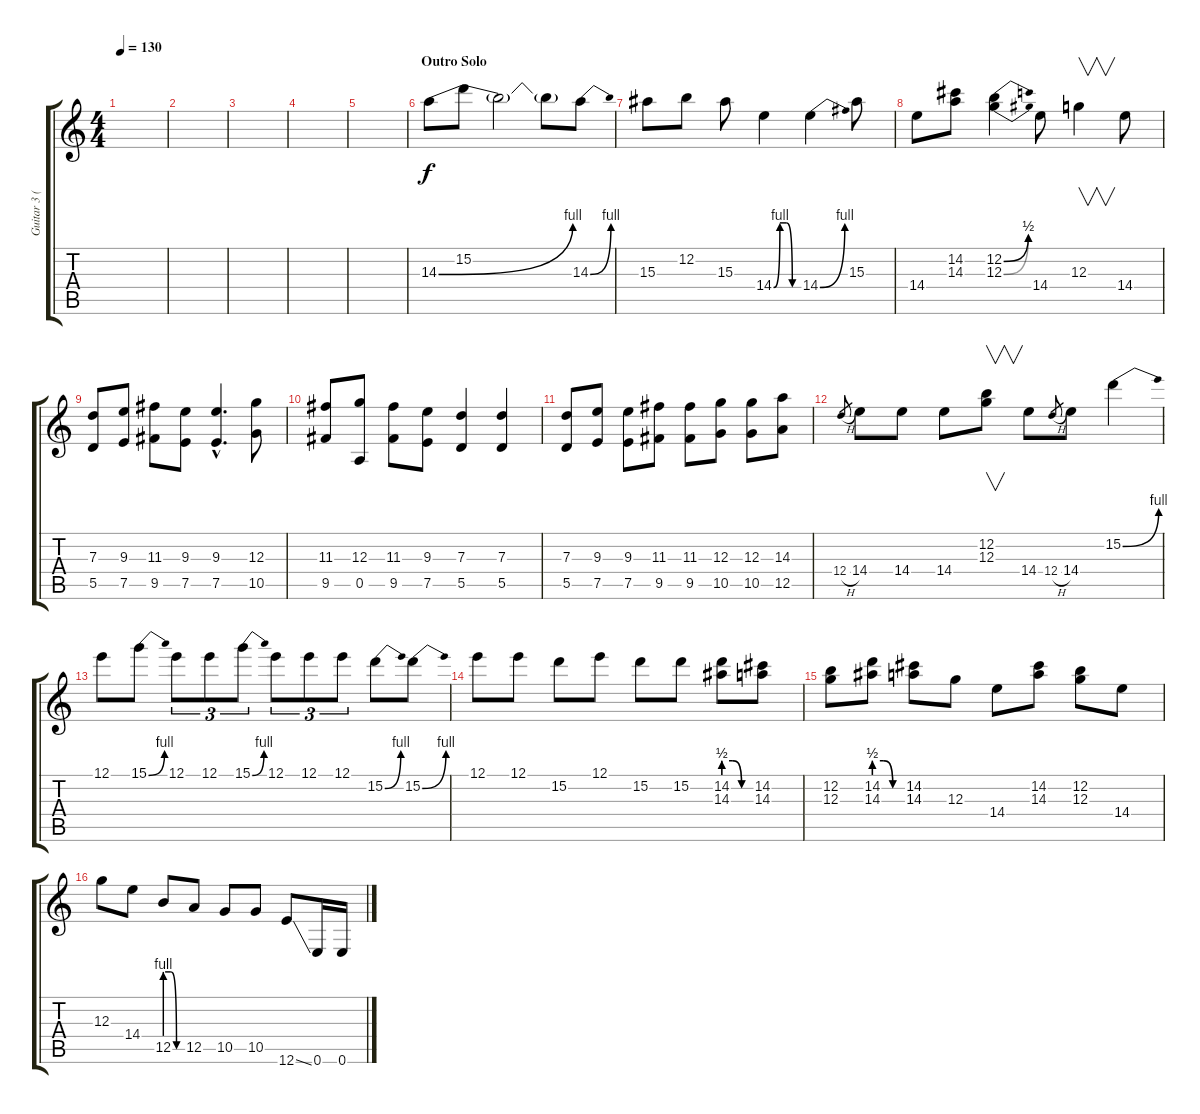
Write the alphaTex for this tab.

\track ("Guitar 3 (Solo)" "Guitar 3 (") {instrument distortionguitar}
\staff {score tabs}
\tuning (E4 B3 G3 D3 A2 E2) {hide}
\ts (4 4)
\tempo 130
\clef g2
\ks c
|
|
|
|
|
\section ("" "Outro Solo")
14.3{be (bend 0 0 60 4)}.8 15.2.8 14.3{t}.2 14.3{t}.8 14.3{be (bend 0 0 60 4)}.8 |
15.3.8 12.2.8 15.3.8 14.4{be (custom 0 0 15 4 30 4 45 0 60 0)}.4 14.4{be (bend 0 0 60 4)}.4 15.3.8 |
14.4.8 (14.2 14.3).8 (12.2{be (bend 0 0 60 2)} 12.3{be (bend 0 0 60 2)}).4 14.4.8 12.3.4{v} 14.4.8 |
(7.3 5.5).8 (9.3 7.5).8 (11.3 9.5).8 (9.3 7.5).8 (9.3{hac} 7.5{hac}).4{d} (12.3 10.5).8 |
(11.3 9.5).8 (12.3 0.5).8 (11.3 9.5).8 (9.3 7.5).8 (7.3 5.5).4 (7.3 5.5).4 |
(7.3 5.5).8 (9.3 7.5).8 (9.3 7.5).8 (11.3 9.5).8 (11.3 9.5).8 (12.3 10.5).8 (12.3 10.5).8 (14.3 12.5).8 |
12.4{h}.8{gr} 14.4.8 14.4.8 14.4.8 (12.2 12.3).8{v} 14.4.8 12.4{h}.8{gr} 14.4.8 15.2{be (bend 0 0 60 4)}.4 |
12.1.8 15.1{be (bend 0 0 60 4)}.8 12.1.8{tu (3 2)} 12.1.8{tu (3 2)} 15.1{be (bend 0 0 60 4)}.8{tu (3 2)} 12.1.8{tu (3 2)} 12.1.8{tu (3 2)} 12.1.8{tu (3 2)} 15.2{be (bend 0 0 60 4)}.8 15.2{be (bend 0 0 60 4)}.8 |
12.1.8 12.1.8 15.2.8 12.1.8 15.2.8 15.2.8 (14.2{be (custom 0 2 20 2 40 0 60 0)} 14.3{be (custom 0 2 20 2 40 0 60 0)}).8 (14.2 14.3).8 |
(12.2 12.3).8 (14.2{be (custom 0 2 20 2 40 0 60 0)} 14.3{be (custom 0 2 20 2 40 0 60 0)}).8 (14.2 14.3).8 12.3.8 14.4.8 (14.2 14.3).8 (12.2 12.3).8 14.4.8 |
12.3.8 14.4.8 12.5{be (custom 0 4 20 4 40 0 60 0)}.8 12.5.8 10.5.8 10.5.8 12.6{ss}.8 0.6.16 0.6.16
